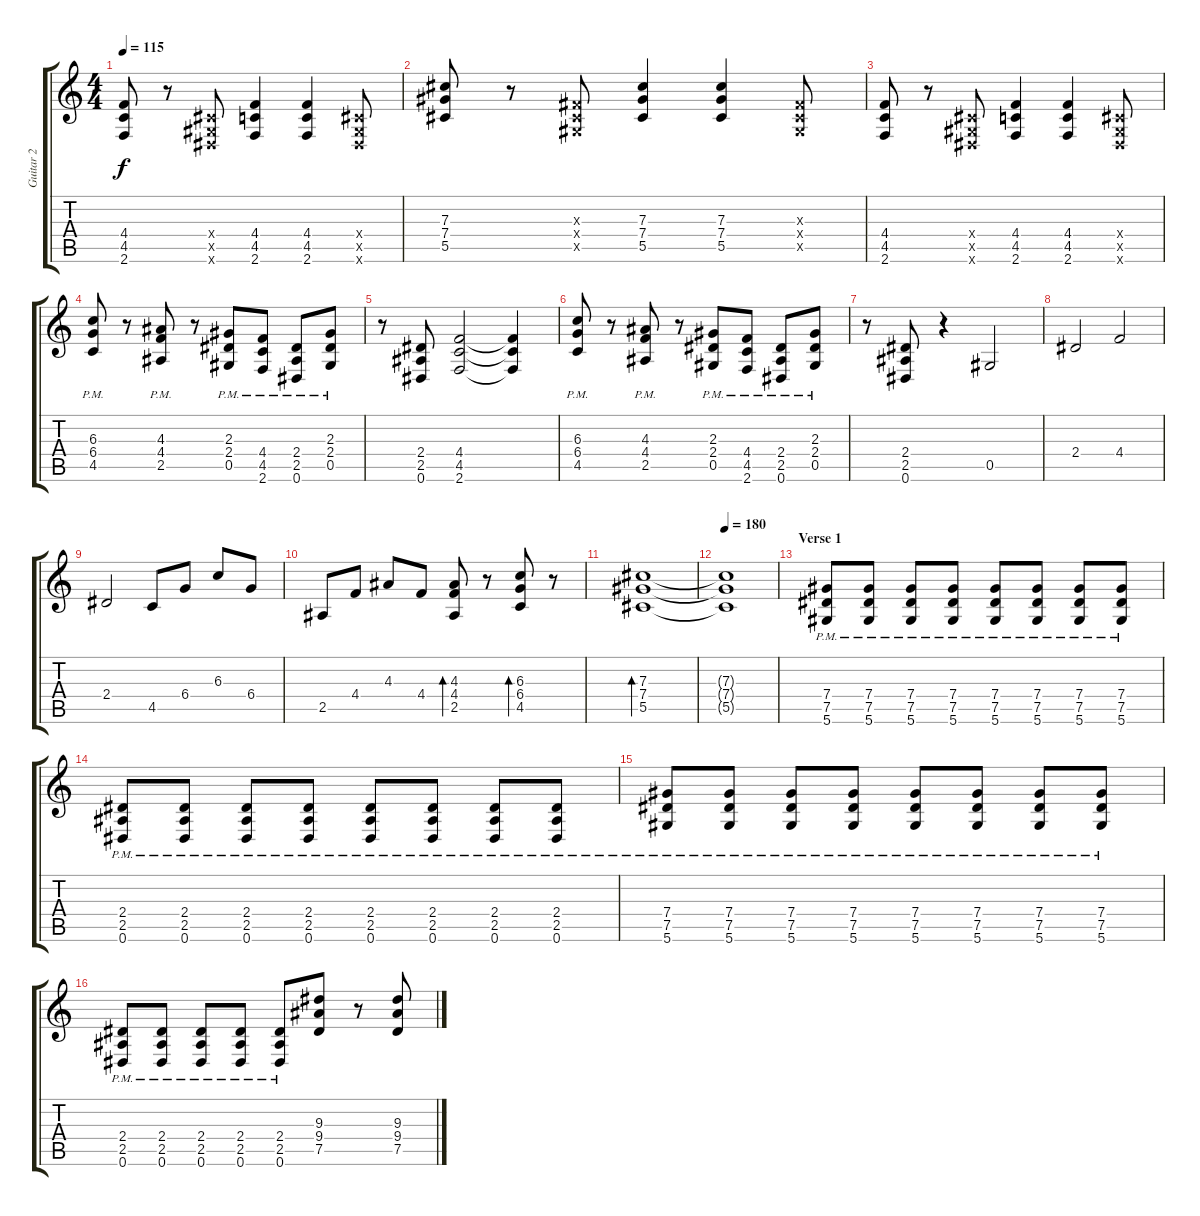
\track ("Guitar 2" "Guitar 2") {instrument distortionguitar}
\staff {score tabs}
\tuning (Eb4 Bb3 Gb3 Db3 Ab2 Eb2) {hide}
\ts (4 4)
\tempo 115
\clef g2
\ks c
(4.4 4.5 2.6).8{dy f} r.8 (0.4{x} 0.5{x} 0.6{x}).8 (4.4 4.5 2.6).4 (4.4 4.5 2.6).4 (0.4{x} 0.5{x} 0.6{x}).8 |
(7.3 7.4 5.5).8 r.8 (0.3{x} 0.4{x} 0.5{x}).8 (7.3 7.4 5.5).4 (7.3 7.4 5.5).4 (0.3{x} 0.4{x} 0.5{x}).8 |
(4.4 4.5 2.6).8 r.8 (0.4{x} 0.5{x} 0.6{x}).8 (4.4 4.5 2.6).4 (4.4 4.5 2.6).4 (0.4{x} 0.5{x} 0.6{x}).8 |
(6.3{pm} 6.4{pm} 4.5).8 r.8 (4.3{pm} 4.4{pm} 2.5).8 r.8 (2.3{pm} 2.4{pm} 0.5).8 (4.4{pm} 4.5{pm} 2.6).8 (2.4{pm} 2.5{pm} 0.6).8 (2.3{pm} 2.4{pm} 0.5).8 |
r.8 (2.4 2.5 0.6).8 (4.4 4.5 2.6).2 (4.4{t} 4.5{t} 2.6{t}).4 |
(6.3{pm} 6.4{pm} 4.5).8 r.8 (4.3{pm} 4.4{pm} 2.5).8 r.8 (2.3{pm} 2.4{pm} 0.5).8 (4.4{pm} 4.5{pm} 2.6).8 (2.4{pm} 2.5{pm} 0.6).8 (2.3{pm} 2.4{pm} 0.5).8 |
r.8 (2.4 2.5 0.6).8 r.4 0.5.2{volume 12} |
2.4.2 4.4.2 |
2.4.2 4.5.8 6.4.8 6.3.8 6.4.8 |
2.5.8 4.4.8 4.3.8 4.4.8 (4.3 4.4 2.5).8{bd 240} r.8 (6.3 6.4 4.5).8{bd 240} r.8 |
(7.3 7.4 5.5).1{bd 480} |
\tempo 180
(7.3{t} 7.4{t} 5.5{t}).1 |
\section ("" "Verse 1")
(7.4{pm} 7.5{pm} 5.6{pm}).8{volume 15} (7.4{pm} 7.5{pm} 5.6{pm}).8 (7.4{pm} 7.5{pm} 5.6{pm}).8 (7.4{pm} 7.5{pm} 5.6{pm}).8 (7.4{pm} 7.5{pm} 5.6{pm}).8 (7.4{pm} 7.5{pm} 5.6{pm}).8 (7.4{pm} 7.5{pm} 5.6{pm}).8 (7.4{pm} 7.5{pm} 5.6{pm}).8 |
(2.4{pm} 2.5{pm} 0.6{pm}).8 (2.4{pm} 2.5{pm} 0.6{pm}).8 (2.4{pm} 2.5{pm} 0.6{pm}).8 (2.4{pm} 2.5{pm} 0.6{pm}).8 (2.4{pm} 2.5{pm} 0.6{pm}).8 (2.4{pm} 2.5{pm} 0.6{pm}).8 (2.4{pm} 2.5{pm} 0.6{pm}).8 (2.4{pm} 2.5{pm} 0.6{pm}).8 |
(7.4{pm} 7.5{pm} 5.6{pm}).8 (7.4{pm} 7.5{pm} 5.6{pm}).8 (7.4{pm} 7.5{pm} 5.6{pm}).8 (7.4{pm} 7.5{pm} 5.6{pm}).8 (7.4{pm} 7.5{pm} 5.6{pm}).8 (7.4{pm} 7.5{pm} 5.6{pm}).8 (7.4{pm} 7.5{pm} 5.6{pm}).8 (7.4{pm} 7.5{pm} 5.6{pm}).8 |
(2.4{pm} 2.5{pm} 0.6{pm}).8 (2.4{pm} 2.5{pm} 0.6{pm}).8 (2.4{pm} 2.5{pm} 0.6{pm}).8 (2.4{pm} 2.5{pm} 0.6{pm}).8 (2.4{pm} 2.5{pm} 0.6{pm}).8 (9.3 9.4 7.5).8 r.8 (9.3 9.4 7.5).8
